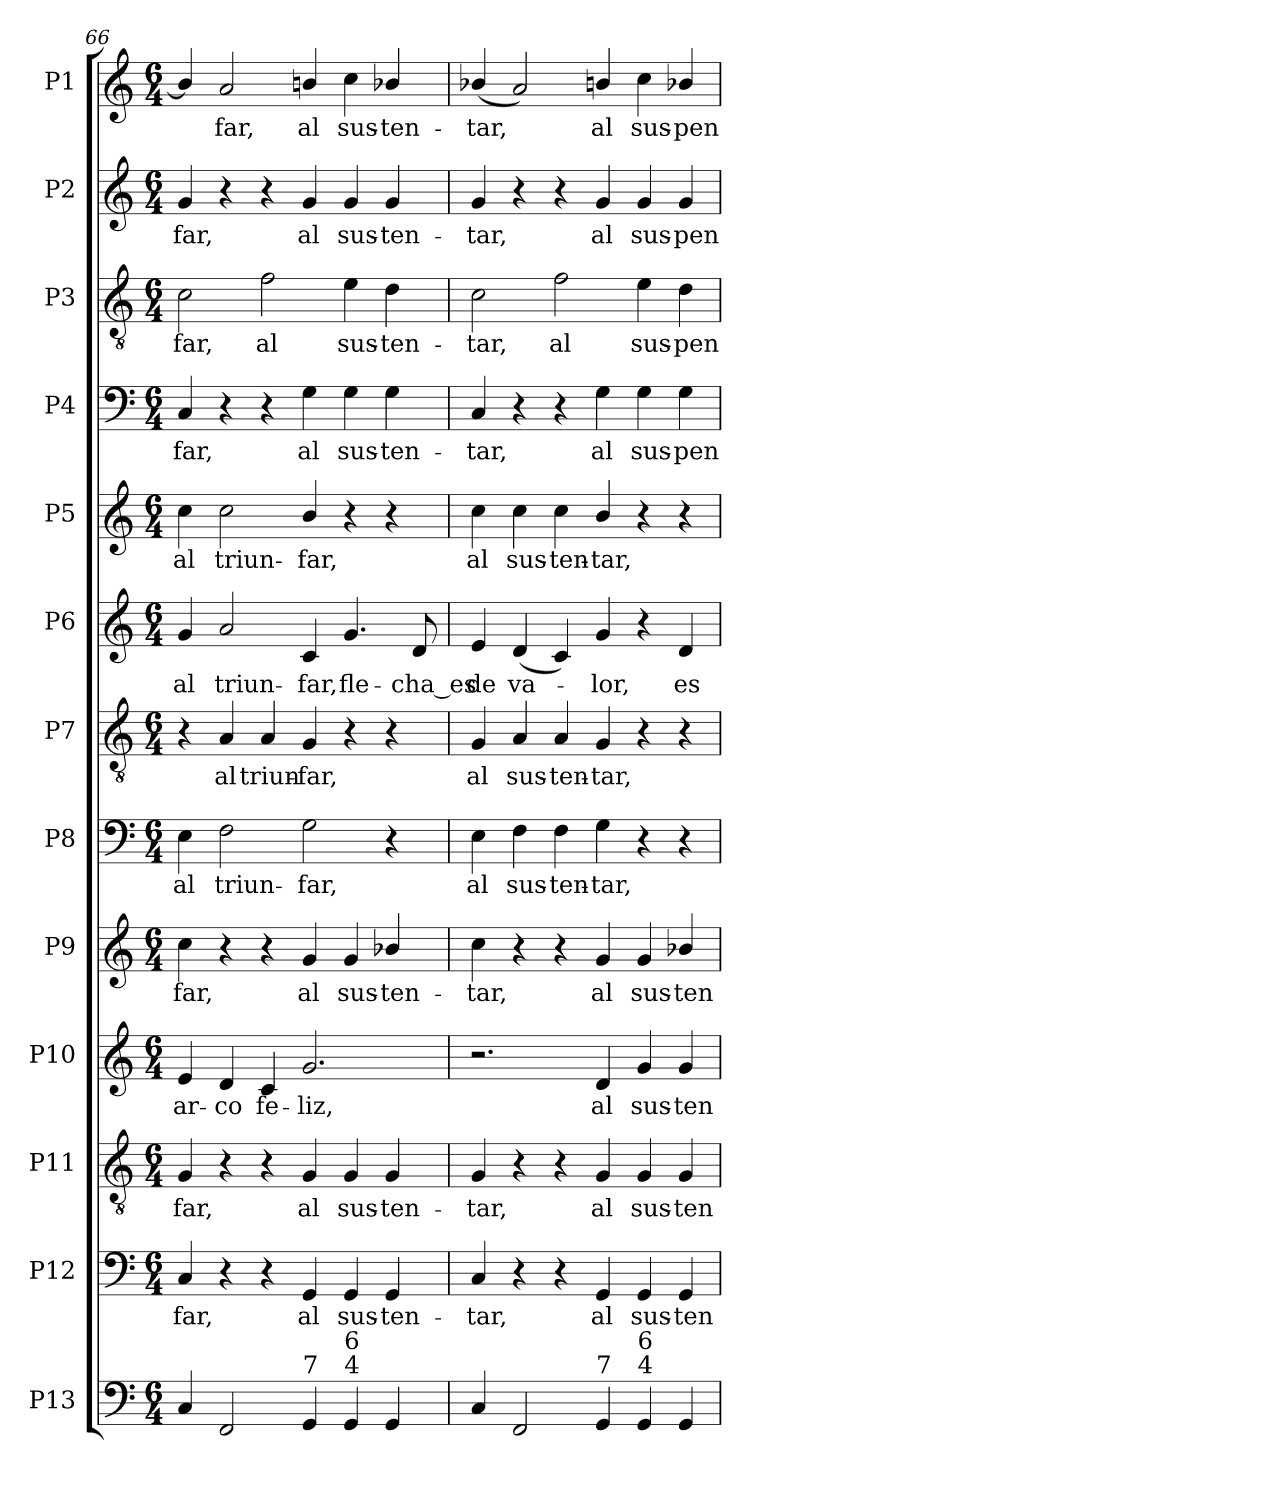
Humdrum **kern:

**kern	**kern	**text	**kern	**text	**kern	**text	**kern	**text	**kern	**text	**kern	**text	**kern	**text	**kern	**text	**kern	**text	**kern	**text	**kern	**text	**kern	**text
*part13	*part12	*part12	*part11	*part11	*part10	*part10	*part9	*part9	*part8	*part8	*part7	*part7	*part6	*part6	*part5	*part5	*part4	*part4	*part3	*part3	*part2	*part2	*part1	*part1
*staff13	*staff12	*staff12	*staff11	*staff11	*staff10	*staff10	*staff9	*staff9	*staff8	*staff8	*staff7	*staff7	*staff6	*staff6	*staff5	*staff5	*staff4	*staff4	*staff3	*staff3	*staff2	*staff2	*staff1	*staff1
*I"P13	*I"P12	*	*I"P11	*	*I"P10	*	*I"P9	*	*I"P8	*	*I"P7	*	*I"P6	*	*I"P5	*	*I"P4	*	*I"P3	*	*I"P2	*	*I"P1	*
*clefF4	*clefF4	*	*clefGv2	*	*clefG2	*	*clefG2	*	*clefF4	*	*clefGv2	*	*clefG2	*	*clefG2	*	*clefF4	*	*clefGv2	*	*clefG2	*	*clefG2	*
*	*	*	*ITrd7c12	*	*	*	*	*	*	*	*ITrd7c12	*	*	*	*	*	*	*	*ITrd7c12	*	*	*	*	*
*k[]	*k[]	*	*k[]	*	*k[]	*	*k[]	*	*k[]	*	*k[]	*	*k[]	*	*k[]	*	*k[]	*	*k[]	*	*k[]	*	*k[]	*
*C:	*C:	*	*C:	*	*C:	*	*C:	*	*C:	*	*C:	*	*C:	*	*C:	*	*C:	*	*C:	*	*C:	*	*C:	*
*M6/4	*M6/4	*	*M6/4	*	*M6/4	*	*M6/4	*	*M6/4	*	*M6/4	*	*M6/4	*	*M6/4	*	*M6/4	*	*M6/4	*	*M6/4	*	*M6/4	*
=66	=66	=66	=66	=66	=66	=66	=66	=66	=66	=66	=66	=66	=66	=66	=66	=66	=66	=66	=66	=66	=66	=66	=66	=66
!	!	!LO:LY:b:color=#000000	!	!	!	!	!	!	!	!	!	!	!	!	!	!	!	!	!	!	!	!	!	!
!	!	!	!	!LO:LY:b:color=#000000	!	!	!	!	!	!	!	!	!	!	!	!	!	!	!	!	!	!	!	!
!	!	!	!	!	!	!LO:LY:b:color=#000000	!	!	!	!	!	!	!	!	!	!	!	!	!	!	!	!	!	!
!	!	!	!	!	!	!	!	!LO:LY:b:color=#000000	!	!	!	!	!	!	!	!	!	!	!	!	!	!	!	!
!	!	!	!	!	!	!	!	!	!	!LO:LY:b:color=#000000	!	!	!	!	!	!	!	!	!	!	!	!	!	!
!	!	!	!	!	!	!	!	!	!	!	!	!	!	!LO:LY:b:color=#000000	!	!	!	!	!	!	!	!	!	!
!	!	!	!	!	!	!	!	!	!	!	!	!	!	!	!	!LO:LY:b:color=#000000	!	!	!	!	!	!	!	!
!	!	!	!	!	!	!	!	!	!	!	!	!	!	!	!	!	!	!LO:LY:b:color=#000000	!	!	!	!	!	!
!	!	!	!	!	!	!	!	!	!	!	!	!	!	!	!	!	!	!	!	!LO:LY:b:color=#000000	!	!	!	!
!	!	!	!	!	!	!	!	!	!	!	!	!	!	!	!	!	!	!	!	!	!	!LO:LY:b:color=#000000	!	!
4Ci/	4Ci/	-far,	4GGi/	-far,	4ei/	ar-	4cci\	-far,	4Ei\	al	4r	.	4gi/	al	4cci\	al	4Ci/	-far,	2Ci\	-far,	4gi/	-far,	4b-i/]	.
!	!	!	!	!	!	!LO:LY:b:color=#000000	!	!	!	!	!	!	!	!	!	!	!	!	!	!	!	!	!	!
!	!	!	!	!	!	!	!	!	!	!LO:LY:b:color=#000000	!	!	!	!	!	!	!	!	!	!	!	!	!	!
!	!	!	!	!	!	!	!	!	!	!	!	!LO:LY:b:color=#000000	!	!	!	!	!	!	!	!	!	!	!	!
!	!	!	!	!	!	!	!	!	!	!	!	!	!	!LO:LY:b:color=#000000	!	!	!	!	!	!	!	!	!	!
!	!	!	!	!	!	!	!	!	!	!	!	!	!	!	!	!LO:LY:b:color=#000000	!	!	!	!	!	!	!	!
!	!	!	!	!	!	!	!	!	!	!	!	!	!	!	!	!	!	!	!	!	!	!	!	!LO:LY:b:color=#000000
2FFi/	4r	.	4r	.	4di/	-co	4r	.	2Fi\	triun-	4AAi/	al	2ai/	triun-	2cci\	triun-	4r	.	.	.	4r	.	2ai/	-far,
!	!	!	!	!	!	!LO:LY:b:color=#000000	!	!	!	!	!	!	!	!	!	!	!	!	!	!	!	!	!	!
!	!	!	!	!	!	!	!	!	!	!	!	!LO:LY:b:color=#000000	!	!	!	!	!	!	!	!	!	!	!	!
!	!	!	!	!	!	!	!	!	!	!	!	!	!	!	!	!	!	!	!	!LO:LY:b:color=#000000	!	!	!	!
.	4r	.	4r	.	4ci/	fe-	4r	.	.	.	4AAi/	triun-	.	.	.	.	4r	.	2Fi\	al	4r	.	.	.
!	!	!LO:LY:b:color=#000000	!	!	!	!	!	!	!	!	!	!	!	!	!	!	!	!	!	!	!	!	!	!
!	!	!	!	!LO:LY:b:color=#000000	!	!	!	!	!	!	!	!	!	!	!	!	!	!	!	!	!	!	!	!
!	!	!	!	!	!	!LO:LY:b:color=#000000	!	!	!	!	!	!	!	!	!	!	!	!	!	!	!	!	!	!
!	!	!	!	!	!	!	!	!LO:LY:b:color=#000000	!	!	!	!	!	!	!	!	!	!	!	!	!	!	!	!
!	!	!	!	!	!	!	!	!	!	!LO:LY:b:color=#000000	!	!	!	!	!	!	!	!	!	!	!	!	!	!
!	!	!	!	!	!	!	!	!	!	!	!	!LO:LY:b:color=#000000	!	!	!	!	!	!	!	!	!	!	!	!
!	!	!	!	!	!	!	!	!	!	!	!	!	!	!LO:LY:b:color=#000000	!	!	!	!	!	!	!	!	!	!
!	!	!	!	!	!	!	!	!	!	!	!	!	!	!	!	!LO:LY:b:color=#000000	!	!	!	!	!	!	!	!
!	!	!	!	!	!	!	!	!	!	!	!	!	!	!	!	!	!	!LO:LY:b:color=#000000	!	!	!	!	!	!
!	!	!	!	!	!	!	!	!	!	!	!	!	!	!	!	!	!	!	!	!	!	!LO:LY:b:color=#000000	!	!
!LO:TX:a:t=7	!	!	!	!	!	!	!	!	!	!	!	!	!	!	!	!	!	!	!	!	!	!	!	!
!	!	!	!	!	!	!	!	!	!	!	!	!	!	!	!	!	!	!	!	!	!	!	!	!LO:LY:b:color=#000000
4GGi/	4GGi/	al	4GGi/	al	2.gi/	-liz,	4gi/	al	2Gi\	-far,	4GGi/	-far,	4ci/	-far,	4bi/	-far,	4Gi\	al	.	.	4gi/	al	4bni/	al
!	!	!LO:LY:b:color=#000000	!	!	!	!	!	!	!	!	!	!	!	!	!	!	!	!	!	!	!	!	!	!
!	!	!	!	!LO:LY:b:color=#000000	!	!	!	!	!	!	!	!	!	!	!	!	!	!	!	!	!	!	!	!
!	!	!	!	!	!	!	!	!LO:LY:b:color=#000000	!	!	!	!	!	!	!	!	!	!	!	!	!	!	!	!
!	!	!	!	!	!	!	!	!	!	!	!	!	!	!LO:LY:b:color=#000000	!	!	!	!	!	!	!	!	!	!
!	!	!	!	!	!	!	!	!	!	!	!	!	!	!	!	!	!	!LO:LY:b:color=#000000	!	!	!	!	!	!
!	!	!	!	!	!	!	!	!	!	!	!	!	!	!	!	!	!	!	!	!LO:LY:b:color=#000000	!	!	!	!
!	!	!	!	!	!	!	!	!	!	!	!	!	!	!	!	!	!	!	!	!	!	!LO:LY:b:color=#000000	!	!
!LO:TX:a:t=4	!	!	!	!	!	!	!	!	!	!	!	!	!	!	!	!	!	!	!	!	!	!	!	!
!LO:TX:t=6	!	!	!	!	!	!	!	!	!	!	!	!	!	!	!	!	!	!	!	!	!	!	!	!
!	!	!	!	!	!	!	!	!	!	!	!	!	!	!	!	!	!	!	!	!	!	!	!	!LO:LY:b:color=#000000
4GGi/	4GGi/	sus-	4GGi/	sus-	.	.	4gi/	sus-	.	.	4r	.	4.gi/	fle-	4r	.	4Gi\	sus-	4Ei\	sus-	4gi/	sus-	4cci\	sus-
!	!	!LO:LY:b:color=#000000	!	!	!	!	!	!	!	!	!	!	!	!	!	!	!	!	!	!	!	!	!	!
!	!	!	!	!LO:LY:b:color=#000000	!	!	!	!	!	!	!	!	!	!	!	!	!	!	!	!	!	!	!	!
!	!	!	!	!	!	!	!	!LO:LY:b:color=#000000	!	!	!	!	!	!	!	!	!	!	!	!	!	!	!	!
!	!	!	!	!	!	!	!	!	!	!	!	!	!	!	!	!	!	!LO:LY:b:color=#000000	!	!	!	!	!	!
!	!	!	!	!	!	!	!	!	!	!	!	!	!	!	!	!	!	!	!	!LO:LY:b:color=#000000	!	!	!	!
!	!	!	!	!	!	!	!	!	!	!	!	!	!	!	!	!	!	!	!	!	!	!LO:LY:b:color=#000000	!	!
!	!	!	!	!	!	!	!	!	!	!	!	!	!	!	!	!	!	!	!	!	!	!	!	!LO:LY:b:color=#000000
4GGi/	4GGi/	-ten-	4GGi/	-ten-	.	.	4b-Xi/	-ten-	4r	.	4r	.	.	.	4r	.	4Gi\	-ten-	4Di\	-ten-	4gi/	-ten-	4b-Xi/	-ten-
!	!	!	!	!	!	!	!	!	!	!	!	!	!	!LO:LY:b:color=#000000	!	!	!	!	!	!	!	!	!	!
.	.	.	.	.	.	.	.	.	.	.	.	.	8di/	-cha_es	.	.	.	.	.	.	.	.	.	.
!!LO:PB:g=z
=67	=67	=67	=67	=67	=67	=67	=67	=67	=67	=67	=67	=67	=67	=67	=67	=67	=67	=67	=67	=67	=67	=67	=67	=67
!	!	!LO:LY:b:color=#000000	!	!	!	!	!	!	!	!	!	!	!	!	!	!	!	!	!	!	!	!	!	!
!	!	!	!	!LO:LY:b:color=#000000	!	!	!	!	!	!	!	!	!	!	!	!	!	!	!	!	!	!	!	!
!	!	!	!	!	!	!	!	!LO:LY:b:color=#000000	!	!	!	!	!	!	!	!	!	!	!	!	!	!	!	!
!	!	!	!	!	!	!	!	!	!	!LO:LY:b:color=#000000	!	!	!	!	!	!	!	!	!	!	!	!	!	!
!	!	!	!	!	!	!	!	!	!	!	!	!LO:LY:b:color=#000000	!	!	!	!	!	!	!	!	!	!	!	!
!	!	!	!	!	!	!	!	!	!	!	!	!	!	!LO:LY:b:color=#000000	!	!	!	!	!	!	!	!	!	!
!	!	!	!	!	!	!	!	!	!	!	!	!	!	!	!	!LO:LY:b:color=#000000	!	!	!	!	!	!	!	!
!	!	!	!	!	!	!	!	!	!	!	!	!	!	!	!	!	!	!LO:LY:b:color=#000000	!	!	!	!	!	!
!	!	!	!	!	!	!	!	!	!	!	!	!	!	!	!	!	!	!	!	!LO:LY:b:color=#000000	!	!	!	!
!	!	!	!	!	!	!	!	!	!	!	!	!	!	!	!	!	!	!	!	!	!	!LO:LY:b:color=#000000	!	!
!	!	!	!	!	!	!	!	!	!	!	!	!	!	!	!	!	!	!	!	!	!	!	!	!LO:LY:b:color=#000000
4Ci/	4Ci/	-tar,	4GGi/	-tar,	2.r	.	4cci\	-tar,	4Ei\	al	4GGi/	al	4ei/	de	4cci\	al	4Ci/	-tar,	2Ci\	-tar,	4gi/	-tar,	(4b-Xi/	-tar,
!	!	!	!	!	!	!	!	!	!	!LO:LY:b:color=#000000	!	!	!	!	!	!	!	!	!	!	!	!	!	!
!	!	!	!	!	!	!	!	!	!	!	!	!LO:LY:b:color=#000000	!	!	!	!	!	!	!	!	!	!	!	!
!	!	!	!	!	!	!	!	!	!	!	!	!	!	!LO:LY:b:color=#000000	!	!	!	!	!	!	!	!	!	!
!	!	!	!	!	!	!	!	!	!	!	!	!	!	!	!	!LO:LY:b:color=#000000	!	!	!	!	!	!	!	!
2FFi/	4r	.	4r	.	.	.	4r	.	4Fi\	sus-	4AAi/	sus-	(4di/	va-	4cci\	sus-	4r	.	.	.	4r	.	2ai/)	.
!	!	!	!	!	!	!	!	!	!	!LO:LY:b:color=#000000	!	!	!	!	!	!	!	!	!	!	!	!	!	!
!	!	!	!	!	!	!	!	!	!	!	!	!LO:LY:b:color=#000000	!	!	!	!	!	!	!	!	!	!	!	!
!	!	!	!	!	!	!	!	!	!	!	!	!	!	!	!	!LO:LY:b:color=#000000	!	!	!	!	!	!	!	!
!	!	!	!	!	!	!	!	!	!	!	!	!	!	!	!	!	!	!	!	!LO:LY:b:color=#000000	!	!	!	!
.	4r	.	4r	.	.	.	4r	.	4Fi\	-ten-	4AAi/	-ten-	4ci/)	.	4cci\	-ten-	4r	.	2Fi\	al	4r	.	.	.
!	!	!LO:LY:b:color=#000000	!	!	!	!	!	!	!	!	!	!	!	!	!	!	!	!	!	!	!	!	!	!
!	!	!	!	!LO:LY:b:color=#000000	!	!	!	!	!	!	!	!	!	!	!	!	!	!	!	!	!	!	!	!
!	!	!	!	!	!	!LO:LY:b:color=#000000	!	!	!	!	!	!	!	!	!	!	!	!	!	!	!	!	!	!
!	!	!	!	!	!	!	!	!LO:LY:b:color=#000000	!	!	!	!	!	!	!	!	!	!	!	!	!	!	!	!
!	!	!	!	!	!	!	!	!	!	!LO:LY:b:color=#000000	!	!	!	!	!	!	!	!	!	!	!	!	!	!
!	!	!	!	!	!	!	!	!	!	!	!	!LO:LY:b:color=#000000	!	!	!	!	!	!	!	!	!	!	!	!
!	!	!	!	!	!	!	!	!	!	!	!	!	!	!LO:LY:b:color=#000000	!	!	!	!	!	!	!	!	!	!
!	!	!	!	!	!	!	!	!	!	!	!	!	!	!	!	!LO:LY:b:color=#000000	!	!	!	!	!	!	!	!
!	!	!	!	!	!	!	!	!	!	!	!	!	!	!	!	!	!	!LO:LY:b:color=#000000	!	!	!	!	!	!
!	!	!	!	!	!	!	!	!	!	!	!	!	!	!	!	!	!	!	!	!	!	!LO:LY:b:color=#000000	!	!
!LO:TX:a:t=7	!	!	!	!	!	!	!	!	!	!	!	!	!	!	!	!	!	!	!	!	!	!	!	!
!	!	!	!	!	!	!	!	!	!	!	!	!	!	!	!	!	!	!	!	!	!	!	!	!LO:LY:b:color=#000000
4GGi/	4GGi/	al	4GGi/	al	4di/	al	4gi/	al	4Gi\	-tar,	4GGi/	-tar,	4gi/	-lor,	4bi/	-tar,	4Gi\	al	.	.	4gi/	al	4bni/	al
!	!	!LO:LY:b:color=#000000	!	!	!	!	!	!	!	!	!	!	!	!	!	!	!	!	!	!	!	!	!	!
!	!	!	!	!LO:LY:b:color=#000000	!	!	!	!	!	!	!	!	!	!	!	!	!	!	!	!	!	!	!	!
!	!	!	!	!	!	!LO:LY:b:color=#000000	!	!	!	!	!	!	!	!	!	!	!	!	!	!	!	!	!	!
!	!	!	!	!	!	!	!	!LO:LY:b:color=#000000	!	!	!	!	!	!	!	!	!	!	!	!	!	!	!	!
!	!	!	!	!	!	!	!	!	!	!	!	!	!	!	!	!	!	!LO:LY:b:color=#000000	!	!	!	!	!	!
!	!	!	!	!	!	!	!	!	!	!	!	!	!	!	!	!	!	!	!	!LO:LY:b:color=#000000	!	!	!	!
!	!	!	!	!	!	!	!	!	!	!	!	!	!	!	!	!	!	!	!	!	!	!LO:LY:b:color=#000000	!	!
!LO:TX:a:t=4	!	!	!	!	!	!	!	!	!	!	!	!	!	!	!	!	!	!	!	!	!	!	!	!
!LO:TX:t=6	!	!	!	!	!	!	!	!	!	!	!	!	!	!	!	!	!	!	!	!	!	!	!	!
!	!	!	!	!	!	!	!	!	!	!	!	!	!	!	!	!	!	!	!	!	!	!	!	!LO:LY:b:color=#000000
4GGi/	4GGi/	sus-	4GGi/	sus-	4gi/	sus-	4gi/	sus-	4r	.	4r	.	4r	.	4r	.	4Gi\	sus-	4Ei\	sus-	4gi/	sus-	4cci\	sus-
!	!	!LO:LY:b:color=#000000	!	!	!	!	!	!	!	!	!	!	!	!	!	!	!	!	!	!	!	!	!	!
!	!	!	!	!LO:LY:b:color=#000000	!	!	!	!	!	!	!	!	!	!	!	!	!	!	!	!	!	!	!	!
!	!	!	!	!	!	!LO:LY:b:color=#000000	!	!	!	!	!	!	!	!	!	!	!	!	!	!	!	!	!	!
!	!	!	!	!	!	!	!	!LO:LY:b:color=#000000	!	!	!	!	!	!	!	!	!	!	!	!	!	!	!	!
!	!	!	!	!	!	!	!	!	!	!	!	!	!	!LO:LY:b:color=#000000	!	!	!	!	!	!	!	!	!	!
!	!	!	!	!	!	!	!	!	!	!	!	!	!	!	!	!	!	!LO:LY:b:color=#000000	!	!	!	!	!	!
!	!	!	!	!	!	!	!	!	!	!	!	!	!	!	!	!	!	!	!	!LO:LY:b:color=#000000	!	!	!	!
!	!	!	!	!	!	!	!	!	!	!	!	!	!	!	!	!	!	!	!	!	!	!LO:LY:b:color=#000000	!	!
!	!	!	!	!	!	!	!	!	!	!	!	!	!	!	!	!	!	!	!	!	!	!	!	!LO:LY:b:color=#000000
4GGi/	4GGi/	-ten-	4GGi/	-ten-	4gi/	-ten-	4b-Xi/	-ten-	4r	.	4r	.	4di/	es	4r	.	4Gi\	-pen-	4Di\	-pen-	4gi/	-pen-	4b-Xi/	-pen-
=	=	=	=	=	=	=	=	=	=	=	=	=	=	=	=	=	=	=	=	=	=	=	=	=
*-	*-	*-	*-	*-	*-	*-	*-	*-	*-	*-	*-	*-	*-	*-	*-	*-	*-	*-	*-	*-	*-	*-	*-	*-
